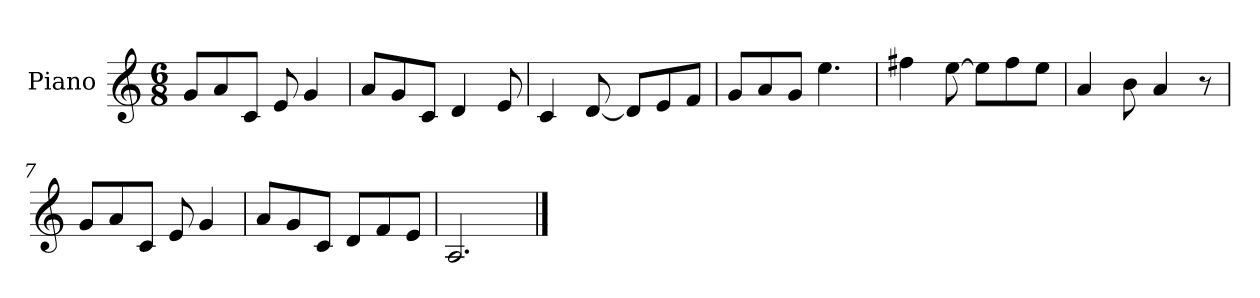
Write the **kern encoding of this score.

**kern
*part1
*staff1
*I"Piano
*I'Pno.
*clefG2
*k[]
*M6/8
=1
8g/L
8a/
8c/J
8e/
4g/
=2
8a/L
8g/
8c/J
4d/
8e/
=3
4c/
[8d/
8d/L]
8e/
8f/J
=4
8g/L
8a/
8g/J
4.ee\
=5
4ff#X\
[8ee\
8ee\L]
8ff#\
8ee\J
=6
4a/
8b\
4a/
8r
=7
8g/L
8a/
8c/J
8e/
4g/
=8
8a/L
8g/
8c/J
8d/L
8f/
8e/J
=9
2.A/
==
*-
